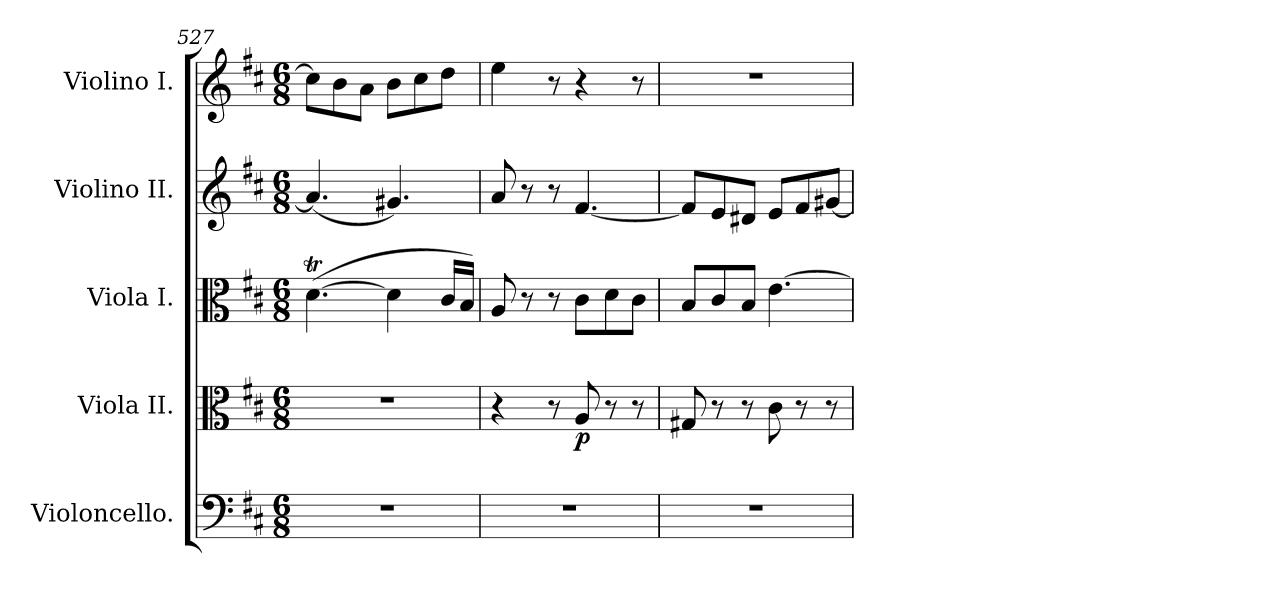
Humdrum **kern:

**kern	**kern	**dynam	**kern	**kern	**kern
*part5	*part4	*part4	*part3	*part2	*part1
*staff5	*staff4	*staff4	*staff3	*staff2	*staff1
*I"Violoncello.	*I"Viola II.	*	*I"Viola I.	*I"Violino II.	*I"Violino I.
*I'Vc	*I'Vla	*	*I'Vla	*I'Vln	*I'Vln
*clefF4	*clefC3	*	*clefC3	*clefG2	*clefG2
*k[f#c#]	*k[f#c#]	*	*k[f#c#]	*k[f#c#]	*k[f#c#]
*M6/8	*M6/8	*	*M6/8	*M6/8	*M6/8
=527	=527	=527	=527	=527	=527
2.r	2.r	.	(>[4.dT\	(<4.a/]	8cc#\L]
.	.	.	.	.	8b\
.	.	.	.	.	8a\J
.	.	.	4dTTT\]	4.g#X/)	8b\L
.	.	.	.	.	8cc#\
.	.	.	16c#/LL	.	8dd\J
.	.	.	16B/JJ)	.	.
=528	=528	=528	=528	=528	=528
2.r	4r	.	8A/	8a/	4ee\
.	.	.	8r	8r	.
.	8r	.	8r	8r	8r
!	!	!LO:DY:b	!	!	!
.	8A/	p	8c#\L	[4.f#/	4r
.	8r	.	8d\	.	.
.	8r	.	8c#\J	.	8r
=529	=529	=529	=529	=529	=529
2.r	8G#X/	.	8B/L	8f#/L]	2.r
.	8r	.	8c#/	8e/	.
.	8r	.	8B/J	8d#X/J	.
.	8c#\	.	[4.e\	8e/L	.
.	8r	.	.	8f#/	.
.	8r	.	.	[8g#X/J	.
=	=	=	=	=	=
*-	*-	*-	*-	*-	*-
